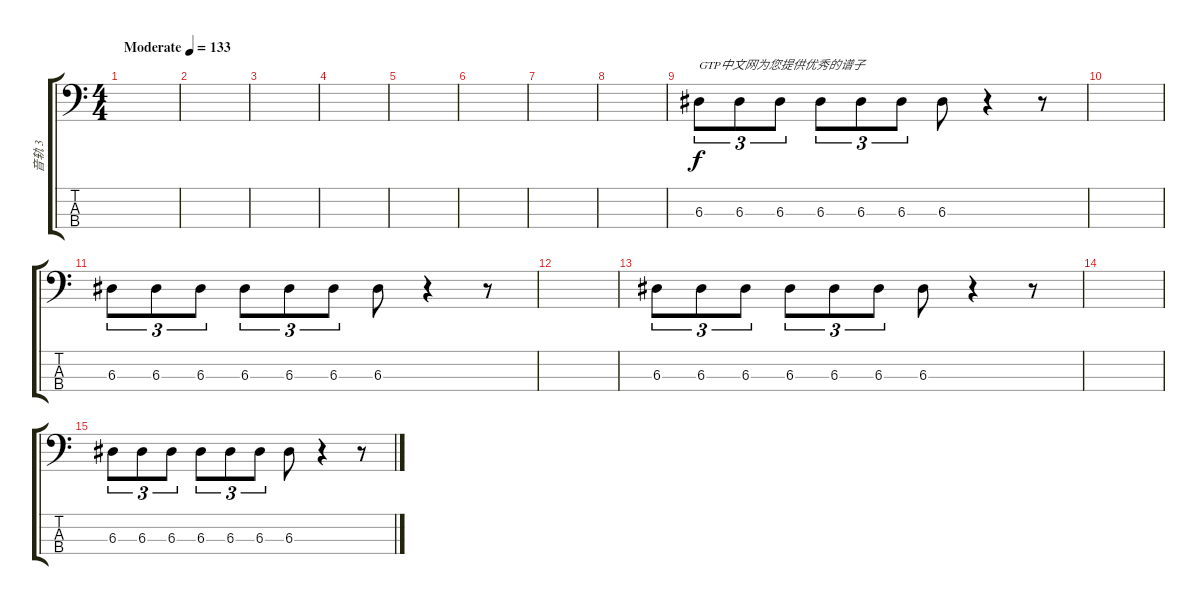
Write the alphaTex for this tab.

\track ("音轨 3" "音轨 3") {instrument electricbasspick}
\staff {score tabs}
\tuning (G2 D2 A1 E1) {hide}
\ts (4 4)
\tempo (133 "Moderate")
\clef f4
\ks c
|
|
|
|
|
|
|
|
6.3.8{tu (3 2) txt "GTP中文网为您提供优秀的谱子"} 6.3.8{tu (3 2)} 6.3.8{tu (3 2)} 6.3.8{tu (3 2)} 6.3.8{tu (3 2)} 6.3.8{tu (3 2)} 6.3.8 r.4 r.8 |
|
6.3.8{tu (3 2)} 6.3.8{tu (3 2)} 6.3.8{tu (3 2)} 6.3.8{tu (3 2)} 6.3.8{tu (3 2)} 6.3.8{tu (3 2)} 6.3.8 r.4 r.8 |
|
6.3.8{tu (3 2)} 6.3.8{tu (3 2)} 6.3.8{tu (3 2)} 6.3.8{tu (3 2)} 6.3.8{tu (3 2)} 6.3.8{tu (3 2)} 6.3.8 r.4 r.8 |
|
6.3.8{tu (3 2)} 6.3.8{tu (3 2)} 6.3.8{tu (3 2)} 6.3.8{tu (3 2)} 6.3.8{tu (3 2)} 6.3.8{tu (3 2)} 6.3.8 r.4 r.8
